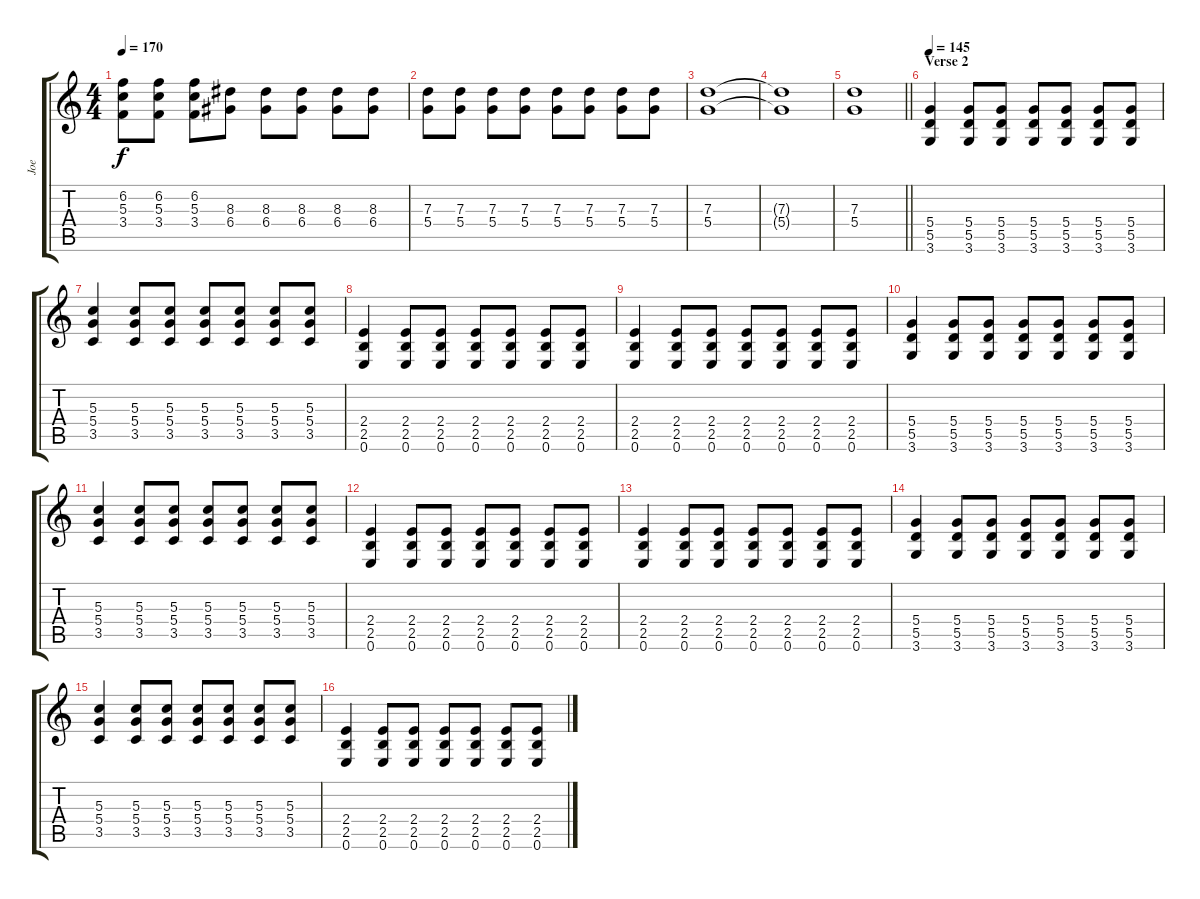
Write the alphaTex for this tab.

\track ("Joe" "Joe") {instrument distortionguitar}
\staff {score tabs}
\tuning (E4 B3 G3 D3 A2 E2) {hide}
\ts (4 4)
\tempo 170
\clef g2
\ks c
(6.2 5.3 3.4).8{dy f} (6.2 5.3 3.4).8 (6.2 5.3 3.4).8 (8.3 6.4).8 (8.3 6.4).8 (8.3 6.4).8 (8.3 6.4).8 (8.3 6.4).8 |
(7.3 5.4).8 (7.3 5.4).8 (7.3 5.4).8 (7.3 5.4).8 (7.3 5.4).8 (7.3 5.4).8 (7.3 5.4).8 (7.3 5.4).8 |
(7.3 5.4).1 |
(7.3{t} 5.4{t}).1 |
\barLineRight lightlight
(7.3 5.4).1 |
\section ("" "Verse 2")
\tempo 145
(5.4 5.5 3.6).4 (5.4 5.5 3.6).8 (5.4 5.5 3.6).8 (5.4 5.5 3.6).8 (5.4 5.5 3.6).8 (5.4 5.5 3.6).8 (5.4 5.5 3.6).8 |
(5.3 5.4 3.5).4 (5.3 5.4 3.5).8 (5.3 5.4 3.5).8 (5.3 5.4 3.5).8 (5.3 5.4 3.5).8 (5.3 5.4 3.5).8 (5.3 5.4 3.5).8 |
(2.4 2.5 0.6).4 (2.4 2.5 0.6).8 (2.4 2.5 0.6).8 (2.4 2.5 0.6).8 (2.4 2.5 0.6).8 (2.4 2.5 0.6).8 (2.4 2.5 0.6).8 |
(2.4 2.5 0.6).4 (2.4 2.5 0.6).8 (2.4 2.5 0.6).8 (2.4 2.5 0.6).8 (2.4 2.5 0.6).8 (2.4 2.5 0.6).8 (2.4 2.5 0.6).8 |
(5.4 5.5 3.6).4 (5.4 5.5 3.6).8 (5.4 5.5 3.6).8 (5.4 5.5 3.6).8 (5.4 5.5 3.6).8 (5.4 5.5 3.6).8 (5.4 5.5 3.6).8 |
(5.3 5.4 3.5).4 (5.3 5.4 3.5).8 (5.3 5.4 3.5).8 (5.3 5.4 3.5).8 (5.3 5.4 3.5).8 (5.3 5.4 3.5).8 (5.3 5.4 3.5).8 |
(2.4 2.5 0.6).4 (2.4 2.5 0.6).8 (2.4 2.5 0.6).8 (2.4 2.5 0.6).8 (2.4 2.5 0.6).8 (2.4 2.5 0.6).8 (2.4 2.5 0.6).8 |
(2.4 2.5 0.6).4 (2.4 2.5 0.6).8 (2.4 2.5 0.6).8 (2.4 2.5 0.6).8 (2.4 2.5 0.6).8 (2.4 2.5 0.6).8 (2.4 2.5 0.6).8 |
(5.4 5.5 3.6).4 (5.4 5.5 3.6).8 (5.4 5.5 3.6).8 (5.4 5.5 3.6).8 (5.4 5.5 3.6).8 (5.4 5.5 3.6).8 (5.4 5.5 3.6).8 |
(5.3 5.4 3.5).4 (5.3 5.4 3.5).8 (5.3 5.4 3.5).8 (5.3 5.4 3.5).8 (5.3 5.4 3.5).8 (5.3 5.4 3.5).8 (5.3 5.4 3.5).8 |
(2.4 2.5 0.6).4 (2.4 2.5 0.6).8 (2.4 2.5 0.6).8 (2.4 2.5 0.6).8 (2.4 2.5 0.6).8 (2.4 2.5 0.6).8 (2.4 2.5 0.6).8
